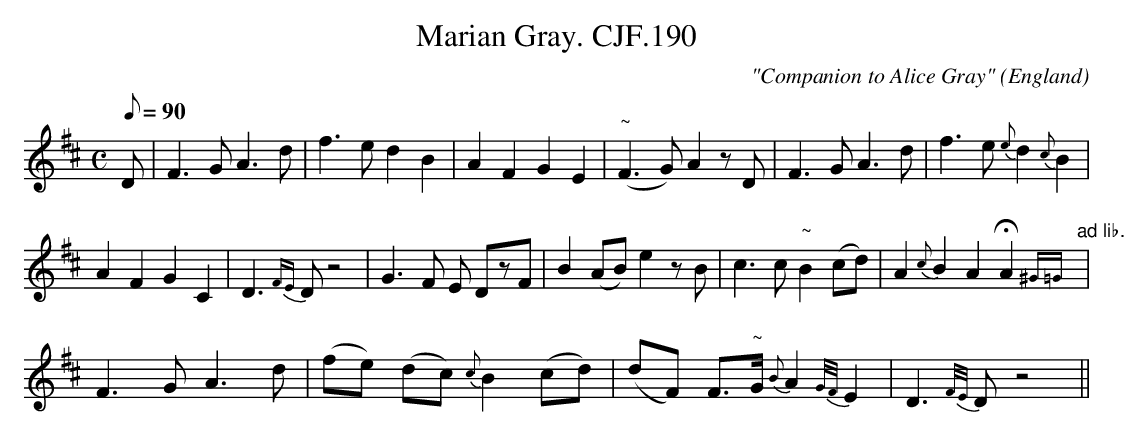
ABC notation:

X:1
T:Marian Gray. CJF.190
M:C
L:1/8
Q:90
C:"Companion to Alice Gray"
O:England
K:D
D|F3GA3d|f3ed2B2|A2F2G2E2|"~"(F3G)A2zD|\
F3GA3d|f3e{e}d2{c}B2|!
A2F2G2C2|D3{FE}Dz4|G3F E DzF|B2(AB)e2zB|\
c3c"~"B2(cd)|A2{c}B2A2HA2"ad lib."{^G=G}|!
F3GA3d|(fe) (dc){c}hB2(cd)|(dF) F"~">G{B}A2{G/F/}E2|D3{F/E/}Dz4||
